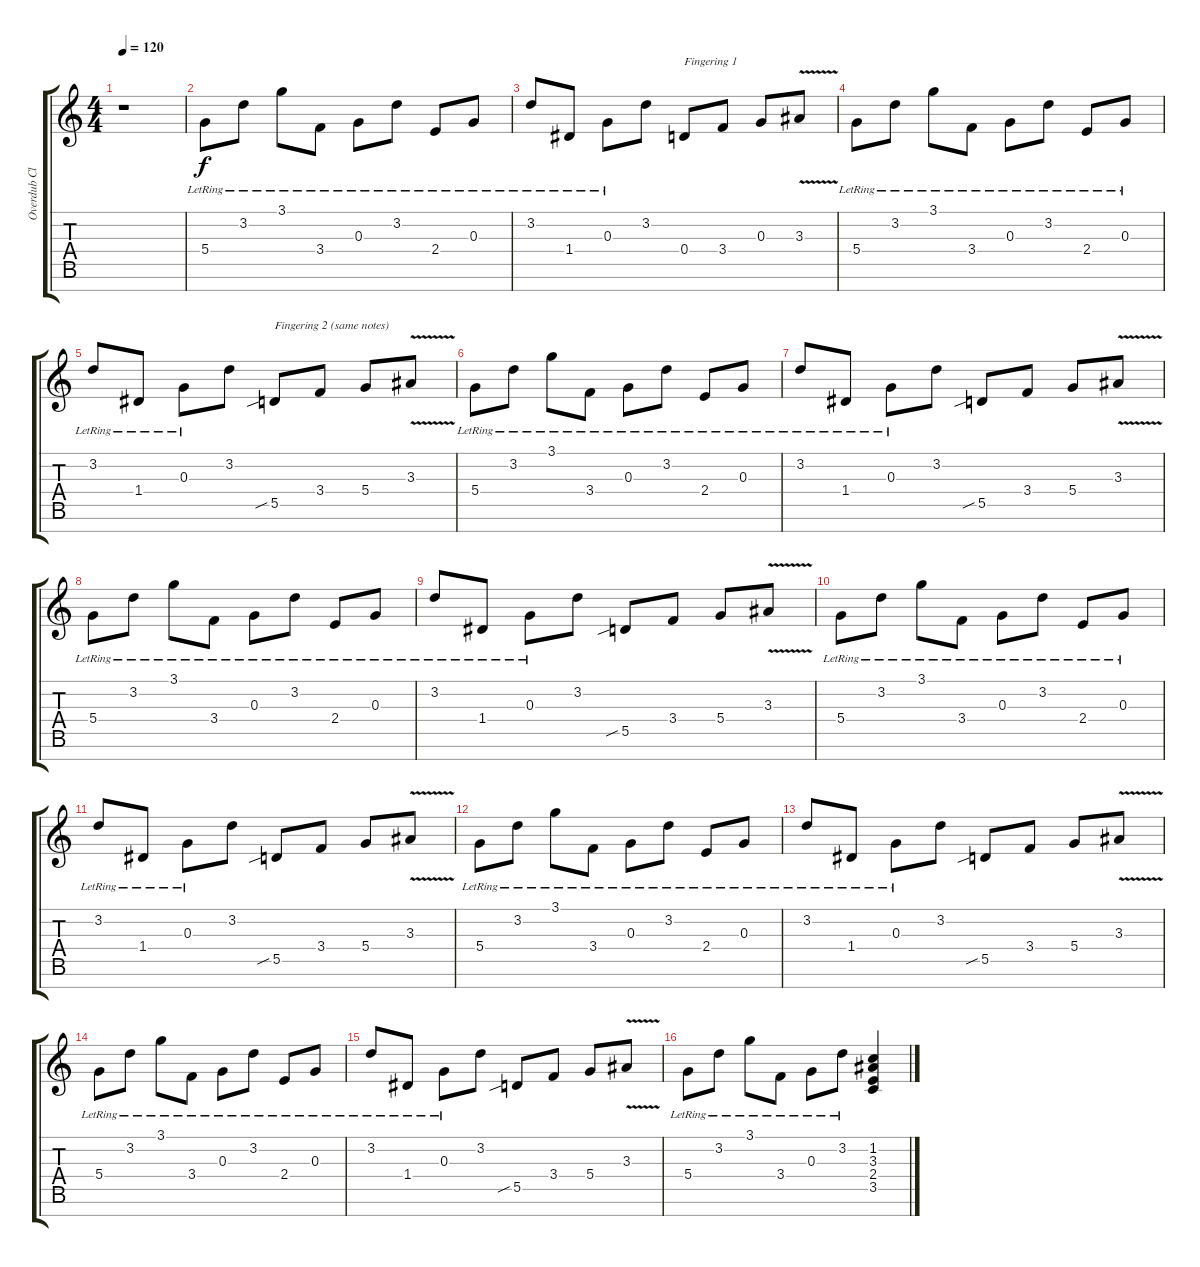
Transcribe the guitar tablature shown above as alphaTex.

\track ("Overdub Clean" "Overdub Cl") {instrument electricguitarclean}
\staff {score tabs}
\tuning (E4 B3 G3 D3 A2 E2 B1) {hide}
\ts (4 4)
\tempo 120
\clef g2
\ks c
r.1{dy f} |
5.4{lr}.8 3.2{lr}.8 3.1{lr}.8 3.4{lr}.8 0.3{lr}.8 3.2{lr}.8 2.4{lr}.8 0.3{lr}.8 |
3.2{lr}.8 1.4{lr}.8 0.3{lr}.8 3.2.8 0.4.8{txt "Fingering 1"} 3.4.8 0.3.8 3.3{v}.8 |
5.4{lr}.8 3.2{lr}.8 3.1{lr}.8 3.4{lr}.8 0.3{lr}.8 3.2{lr}.8 2.4{lr}.8 0.3{lr}.8 |
3.2{lr}.8 1.4{lr}.8 0.3{lr}.8 3.2.8 5.5{sib}.8{txt "Fingering 2 (same notes)"} 3.4.8 5.4.8 3.3{v}.8 |
5.4{lr}.8 3.2{lr}.8 3.1{lr}.8 3.4{lr}.8 0.3{lr}.8 3.2{lr}.8 2.4{lr}.8 0.3{lr}.8 |
3.2{lr}.8 1.4{lr}.8 0.3{lr}.8 3.2.8 5.5{sib}.8 3.4.8 5.4.8 3.3{v}.8 |
5.4{lr}.8 3.2{lr}.8 3.1{lr}.8 3.4{lr}.8 0.3{lr}.8 3.2{lr}.8 2.4{lr}.8 0.3{lr}.8 |
3.2{lr}.8 1.4{lr}.8 0.3{lr}.8 3.2.8 5.5{sib}.8 3.4.8 5.4.8 3.3{v}.8 |
5.4{lr}.8 3.2{lr}.8 3.1{lr}.8 3.4{lr}.8 0.3{lr}.8 3.2{lr}.8 2.4{lr}.8 0.3{lr}.8 |
3.2{lr}.8 1.4{lr}.8 0.3{lr}.8 3.2.8 5.5{sib}.8 3.4.8 5.4.8 3.3{v}.8 |
5.4{lr}.8 3.2{lr}.8 3.1{lr}.8 3.4{lr}.8 0.3{lr}.8 3.2{lr}.8 2.4{lr}.8 0.3{lr}.8 |
3.2{lr}.8 1.4{lr}.8 0.3{lr}.8 3.2.8 5.5{sib}.8 3.4.8 5.4.8 3.3{v}.8 |
5.4{lr}.8 3.2{lr}.8 3.1{lr}.8 3.4{lr}.8 0.3{lr}.8 3.2{lr}.8 2.4{lr}.8 0.3{lr}.8 |
3.2{lr}.8 1.4{lr}.8 0.3{lr}.8 3.2.8 5.5{sib}.8 3.4.8 5.4.8 3.3{v}.8 |
5.4{lr}.8 3.2{lr}.8 3.1{lr}.8 3.4{lr}.8 0.3{lr}.8 3.2{lr}.8 (1.2 3.3 2.4 3.5).4
